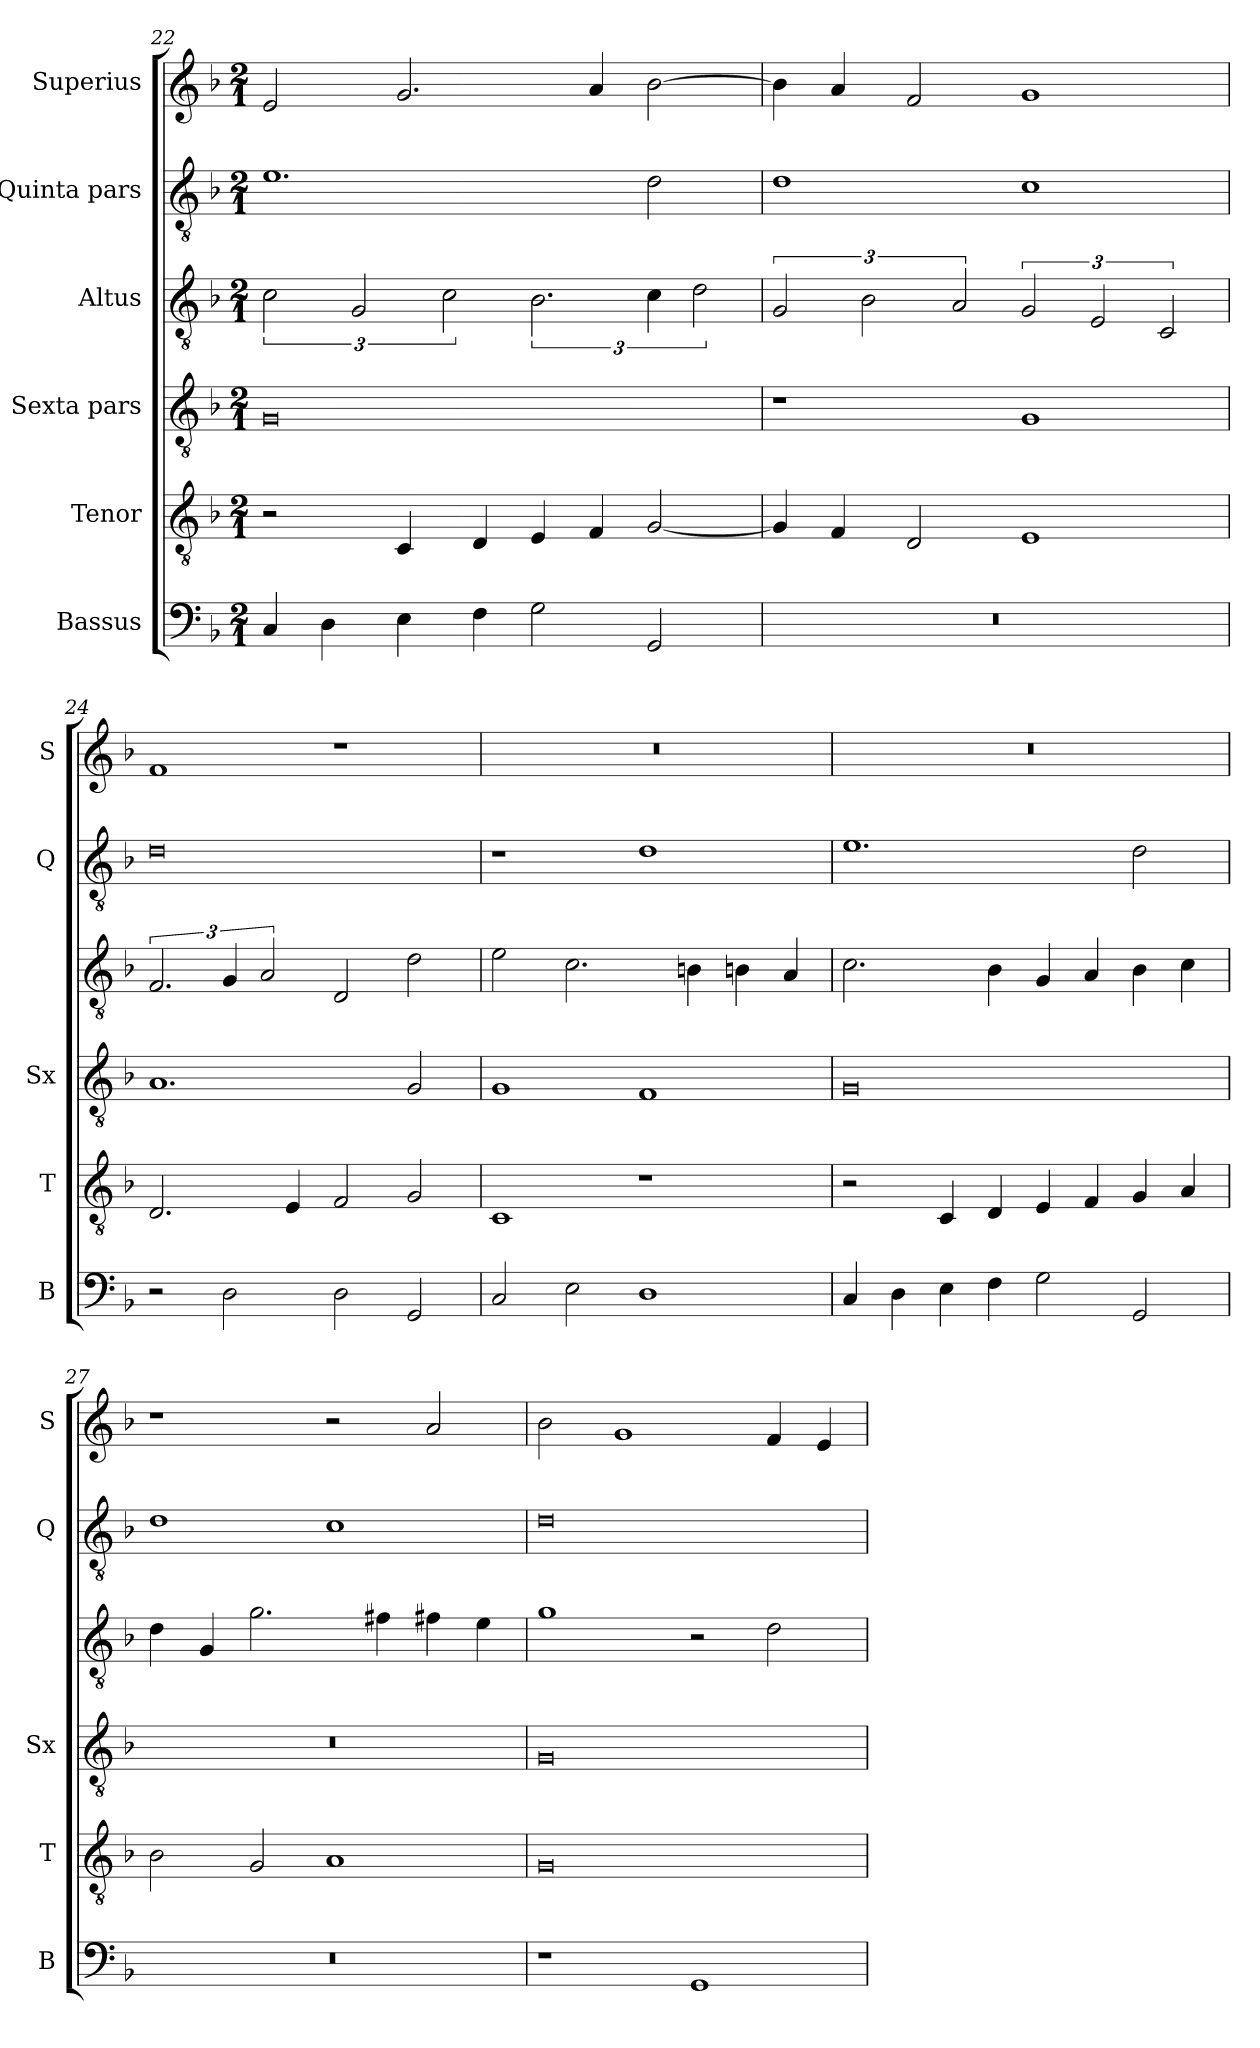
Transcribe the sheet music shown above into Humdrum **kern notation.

**kern	**kern	**kern	**kern	**kern	**kern
*part6	*part5	*part4	*part3	*part2	*part1
*staff6	*staff5	*staff4	*staff3	*staff2	*staff1
*I"Bassus	*I"Tenor	*I"Sexta pars	*I"Altus	*I"Quinta pars	*I"Superius
*I'B	*I'T	*I'Sx	*	*I'Q	*I'S
*clefF4	*clefGv2	*clefGv2	*clefGv2	*clefGv2	*clefG2
*k[b-]	*k[b-]	*k[b-]	*k[b-]	*k[b-]	*k[b-]
*M2/1	*M2/1	*M2/1	*M2/1	*M2/1	*M2/1
=22	=22	=22	=22	=22	=22
4C/	2r	0G	3c\	1.e	2e/
4D\	.	.	.	.	.
.	.	.	3G/	.	.
4E\	4C/	.	.	.	2.g/
.	.	.	3c\	.	.
4F\	4D/	.	.	.	.
2G\	4E/	.	3.B-\	.	.
.	4F/	.	.	.	4a/
2GG/	[2G/	.	6c\	2d\	[2b-\
.	.	.	3d\	.	.
=23	=23	=23	=23	=23	=23
0r	4G/]	1r	3G/	1d	4b-\]
.	4F/	.	.	.	4a/
.	.	.	3B-\	.	.
.	2D/	.	.	.	2f/
.	.	.	3A/	.	.
.	1E	1G	3G/	1c	1g
.	.	.	3E/	.	.
.	.	.	3C/	.	.
=24	=24	=24	=24	=24	=24
2r	2.D/	1.A	3.F/	0d	1f
2D\	.	.	6G/	.	.
.	.	.	3A/	.	.
.	4E/	.	.	.	.
2D\	2F/	.	2D/	.	1r
2GG/	2G/	2G/	2d\	.	.
=25	=25	=25	=25	=25	=25
2C/	1C	1G	2e\	1r	0r
2E\	.	.	2.c\	.	.
1D	1r	1F	.	1d	.
.	.	.	4Bn\	.	.
.	.	.	4Bn\	.	.
.	.	.	4A/	.	.
=26	=26	=26	=26	=26	=26
4C/	2r	0G	2.c\	1.e	0r
4D\	.	.	.	.	.
4E\	4C/	.	.	.	.
4F\	4D/	.	4B-\	.	.
2G\	4E/	.	4G/	.	.
.	4F/	.	4A/	.	.
2GG/	4G/	.	4B-\	2d\	.
.	4A/	.	4c\	.	.
=27	=27	=27	=27	=27	=27
0r	2B-\	0r	4d\	1d	1r
.	.	.	4G/	.	.
.	2G/	.	2.g\	.	.
.	1A	.	.	1c	2r
.	.	.	4f#X\	.	.
.	.	.	4f#X\	.	2a/
.	.	.	4e\	.	.
=28	=28	=28	=28	=28	=28
1r	0G	0G	1g	0d	2b-\
.	.	.	.	.	1g
1GG	.	.	2r	.	.
.	.	.	2d\	.	4f/
.	.	.	.	.	4e/
=	=	=	=	=	=
*-	*-	*-	*-	*-	*-
